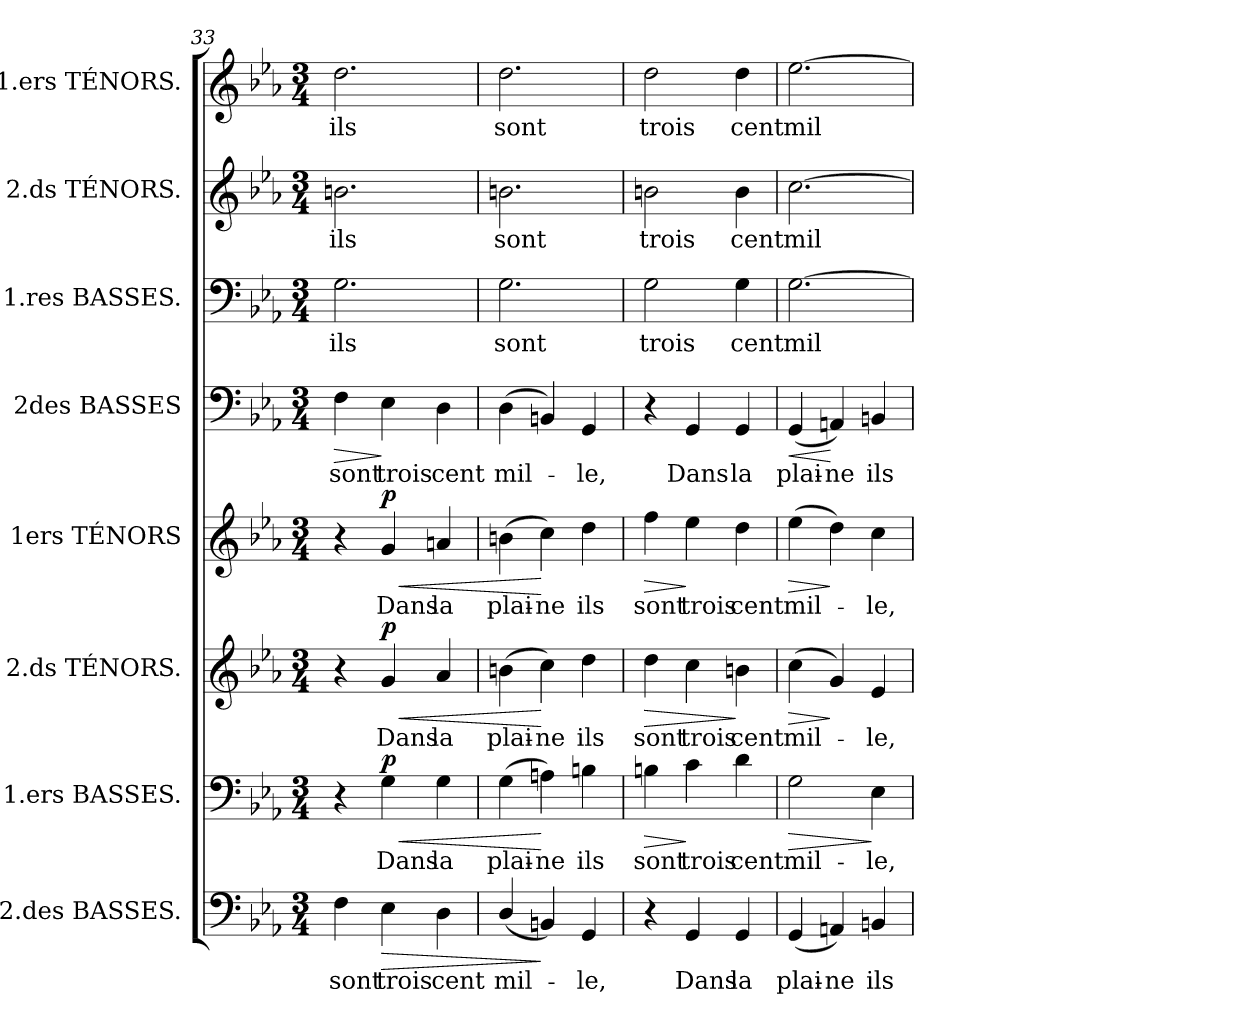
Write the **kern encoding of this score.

**kern	**text	**dynam	**kern	**text	**dynam	**kern	**text	**dynam	**kern	**text	**dynam	**kern	**text	**dynam	**kern	**text	**kern	**text	**kern	**text
*part8	*part8	*part8	*part7	*part7	*part7	*part6	*part6	*part6	*part5	*part5	*part5	*part4	*part4	*part4	*part3	*part3	*part2	*part2	*part1	*part1
*staff8	*staff8	*staff8	*staff7	*staff7	*staff7	*staff6	*staff6	*staff6	*staff5	*staff5	*staff5	*staff4	*staff4	*staff4	*staff3	*staff3	*staff2	*staff2	*staff1	*staff1
*I"2.des BASSES.	*	*	*I"1.ers BASSES.	*	*	*I"2.ds TÉNORS.	*	*	*I"1ers TÉNORS	*	*	*I"2des BASSES	*	*	*I"1.res BASSES.	*	*I"2.ds TÉNORS.	*	*I"1.ers TÉNORS.	*
*clefF4	*	*	*clefF4	*	*	*clefG2	*	*	*clefG2	*	*	*clefF4	*	*	*clefF4	*	*clefG2	*	*clefG2	*
*k[b-e-a-]	*	*	*k[b-e-a-]	*	*	*k[b-e-a-]	*	*	*k[b-e-a-]	*	*	*k[b-e-a-]	*	*	*k[b-e-a-]	*	*k[b-e-a-]	*	*k[b-e-a-]	*
*E-:	*	*	*E-:	*	*	*E-:	*	*	*E-:	*	*	*E-:	*	*	*E-:	*	*E-:	*	*E-:	*
*M3/4	*	*	*M3/4	*	*	*M3/4	*	*	*M3/4	*	*	*M3/4	*	*	*M3/4	*	*M3/4	*	*M3/4	*
=33	=33	=33	=33	=33	=33	=33	=33	=33	=33	=33	=33	=33	=33	=33	=33	=33	=33	=33	=33	=33
!	!LO:LY:b	!	!	!	!	!	!	!	!	!	!	!	!	!	!	!	!	!	!	!
!	!	!	!	!	!	!	!	!	!	!	!	!	!LO:LY:b	!LO:HP:b	!	!	!	!	!	!
!	!	!	!	!	!	!	!	!	!	!	!	!	!	!	!	!LO:LY:b	!	!	!	!
!	!	!	!	!	!	!	!	!	!	!	!	!	!	!	!	!	!	!LO:LY:b	!	!
!	!	!	!	!	!	!	!	!	!	!	!	!	!	!	!	!	!	!	!	!LO:LY:b
4F\	sont	.	4r	.	.	4r	.	.	4r	.	.	4F\	sont	>	2.G\	ils	2.bn\	ils	2.dd\	ils
!	!LO:LY:b	!LO:HP:b	!	!	!	!	!	!	!	!	!	!	!	!	!	!	!	!	!	!
!	!	!	!	!LO:LY:b	!LO:HP:b	!	!	!	!	!	!	!	!	!	!	!	!	!	!	!
!	!	!	!	!	!	!	!LO:LY:b	!LO:HP:b	!	!	!	!	!	!	!	!	!	!	!	!
!	!	!	!	!	!	!	!	!	!	!LO:LY:b	!LO:HP:b	!	!	!	!	!	!	!	!	!
!	!	!	!	!	!LO:DY:n=1:a	!	!	!LO:DY:n=1:a	!	!	!LO:DY:n=1:a	!	!LO:LY:b	!	!	!	!	!	!	!
4E-\	trois	>	4G\	Dans	< p	4g/	Dans	< p	4g/	Dans	< p	4E-\	trois	]	.	.	.	.	.	.
!	!LO:LY:b	!	!	!	!	!	!	!	!	!	!	!	!	!	!	!	!	!	!	!
!	!	!	!	!LO:LY:b	!	!	!	!	!	!	!	!	!	!	!	!	!	!	!	!
!	!	!	!	!	!	!	!LO:LY:b	!	!	!	!	!	!	!	!	!	!	!	!	!
!	!	!	!	!	!	!	!	!	!	!LO:LY:b	!	!	!	!	!	!	!	!	!	!
!	!	!	!	!	!	!	!	!	!	!	!	!	!LO:LY:b	!	!	!	!	!	!	!
4D\	cent	.	4G\	la	.	4a-/	la	.	4an/	la	.	4D\	cent	.	.	.	.	.	.	.
=34	=34	=34	=34	=34	=34	=34	=34	=34	=34	=34	=34	=34	=34	=34	=34	=34	=34	=34	=34	=34
!	!LO:LY:b	!	!	!	!	!	!	!	!	!	!	!	!	!	!	!	!	!	!	!
!	!	!	!	!LO:LY:b	!	!	!	!	!	!	!	!	!	!	!	!	!	!	!	!
!	!	!	!	!	!	!	!LO:LY:b	!	!	!	!	!	!	!	!	!	!	!	!	!
!	!	!	!	!	!	!	!	!	!	!LO:LY:b	!	!	!	!	!	!	!	!	!	!
!	!	!	!	!	!	!	!	!	!	!	!	!	!LO:LY:b	!	!	!	!	!	!	!
!	!	!	!	!	!	!	!	!	!	!	!	!	!	!	!	!LO:LY:b	!	!	!	!
!	!	!	!	!	!	!	!	!	!	!	!	!	!	!	!	!	!	!LO:LY:b	!	!
!	!	!	!	!	!	!	!	!	!	!	!	!	!	!	!	!	!	!	!	!LO:LY:b
(<4D/	mil-	.	(>4G\	plai-	.	(>4bn\	plai-	.	(>4bn\	plai-	.	(>4D\	mil-	.	2.G\	sont	2.bn\	sont	2.dd\	sont
!	!	!	!	!LO:LY:b	!	!	!	!	!	!	!	!	!	!	!	!	!	!	!	!
!	!	!	!	!	!	!	!LO:LY:b	!	!	!	!	!	!	!	!	!	!	!	!	!
!	!	!	!	!	!	!	!	!	!	!LO:LY:b	!	!	!	!	!	!	!	!	!	!
4BBn/)	.	]	4An\)	-ne	[	4cc\)	-ne	[	4cc\)	-ne	[	4BBn/)	.	.	.	.	.	.	.	.
!	!LO:LY:b	!	!	!	!	!	!	!	!	!	!	!	!	!	!	!	!	!	!	!
!	!	!	!	!LO:LY:b	!	!	!	!	!	!	!	!	!	!	!	!	!	!	!	!
!	!	!	!	!	!	!	!LO:LY:b	!	!	!	!	!	!	!	!	!	!	!	!	!
!	!	!	!	!	!	!	!	!	!	!LO:LY:b	!	!	!	!	!	!	!	!	!	!
!	!	!	!	!	!	!	!	!	!	!	!	!	!LO:LY:b	!	!	!	!	!	!	!
4GG/	-le,	.	4Bn\	ils	.	4dd\	ils	.	4dd\	ils	.	4GG/	-le,	.	.	.	.	.	.	.
=35	=35	=35	=35	=35	=35	=35	=35	=35	=35	=35	=35	=35	=35	=35	=35	=35	=35	=35	=35	=35
!	!	!	!	!LO:LY:b	!LO:HP:b	!	!	!	!	!	!	!	!	!	!	!	!	!	!	!
!	!	!	!	!	!	!	!LO:LY:b	!LO:HP:b	!	!	!	!	!	!	!	!	!	!	!	!
!	!	!	!	!	!	!	!	!	!	!LO:LY:b	!LO:HP:b	!	!	!	!	!	!	!	!	!
!	!	!	!	!	!	!	!	!	!	!	!	!	!	!	!	!LO:LY:b	!	!	!	!
!	!	!	!	!	!	!	!	!	!	!	!	!	!	!	!	!	!	!LO:LY:b	!	!
!	!	!	!	!	!	!	!	!	!	!	!	!	!	!	!	!	!	!	!	!LO:LY:b
4r	.	.	4Bn\	sont	>	4dd\	sont	>	4ff\	sont	>	4r	.	.	2G\	trois	2bn\	trois	2dd\	trois
!	!LO:LY:b	!	!	!	!	!	!	!	!	!	!	!	!	!	!	!	!	!	!	!
!	!	!	!	!LO:LY:b	!	!	!	!	!	!	!	!	!	!	!	!	!	!	!	!
!	!	!	!	!	!	!	!LO:LY:b	!	!	!	!	!	!	!	!	!	!	!	!	!
!	!	!	!	!	!	!	!	!	!	!LO:LY:b	!	!	!	!	!	!	!	!	!	!
!	!	!	!	!	!	!	!	!	!	!	!	!	!LO:LY:b	!	!	!	!	!	!	!
4GG/	Dans	.	4c\	trois	]	4cc\	trois	.	4ee-\	trois	]	4GG/	Dans	.	.	.	.	.	.	.
!	!LO:LY:b	!	!	!	!	!	!	!	!	!	!	!	!	!	!	!	!	!	!	!
!	!	!	!	!LO:LY:b	!	!	!	!	!	!	!	!	!	!	!	!	!	!	!	!
!	!	!	!	!	!	!	!LO:LY:b	!	!	!	!	!	!	!	!	!	!	!	!	!
!	!	!	!	!	!	!	!	!	!	!LO:LY:b	!	!	!	!	!	!	!	!	!	!
!	!	!	!	!	!	!	!	!	!	!	!	!	!LO:LY:b	!	!	!	!	!	!	!
!	!	!	!	!	!	!	!	!	!	!	!	!	!	!	!	!LO:LY:b	!	!	!	!
!	!	!	!	!	!	!	!	!	!	!	!	!	!	!	!	!	!	!LO:LY:b	!	!
!	!	!	!	!	!	!	!	!	!	!	!	!	!	!	!	!	!	!	!	!LO:LY:b
4GG/	la	.	4d\	cent	.	4bn\	cent	]	4dd\	cent	.	4GG/	la	.	4G\	cent	4b\	cent	4dd\	cent
!!LO:LB:g=z
=36	=36	=36	=36	=36	=36	=36	=36	=36	=36	=36	=36	=36	=36	=36	=36	=36	=36	=36	=36	=36
!	!LO:LY:b	!	!	!	!	!	!	!	!	!	!	!	!	!	!	!	!	!	!	!
!	!	!	!	!LO:LY:b	!LO:HP:b	!	!	!	!	!	!	!	!	!	!	!	!	!	!	!
!	!	!	!	!	!	!	!LO:LY:b	!LO:HP:b	!	!	!	!	!	!	!	!	!	!	!	!
!	!	!	!	!	!	!	!	!	!	!LO:LY:b	!LO:HP:b	!	!	!	!	!	!	!	!	!
!	!	!	!	!	!	!	!	!	!	!	!	!	!LO:LY:b	!LO:HP:b	!	!	!	!	!	!
!	!	!	!	!	!	!	!	!	!	!	!	!	!	!	!	!LO:LY:b	!	!	!	!
!	!	!	!	!	!	!	!	!	!	!	!	!	!	!	!	!	!	!LO:LY:b	!	!
!	!	!	!	!	!	!	!	!	!	!	!	!	!	!	!	!	!	!	!	!LO:LY:b
(<4GG/	plai-	.	2G\	mil-	>	(>4cc\	mil-	>	(>4ee-\	mil-	>	(<4GG/	plai-	<	[>2.G\	mil-	[>2.cc\	mil-	[>2.ee-\	mil-
!	!LO:LY:b	!	!	!	!	!	!	!	!	!	!	!	!	!	!	!	!	!	!	!
!	!	!	!	!	!	!	!	!	!	!	!	!	!LO:LY:b	!	!	!	!	!	!	!
4AAn/)	-ne	.	.	.	.	4g/)	.	]	4dd\)	.	]	4AAn/)	-ne	[	.	.	.	.	.	.
!	!LO:LY:b	!	!	!	!	!	!	!	!	!	!	!	!	!	!	!	!	!	!	!
!	!	!	!	!LO:LY:b	!	!	!	!	!	!	!	!	!	!	!	!	!	!	!	!
!	!	!	!	!	!	!	!LO:LY:b	!	!	!	!	!	!	!	!	!	!	!	!	!
!	!	!	!	!	!	!	!	!	!	!LO:LY:b	!	!	!	!	!	!	!	!	!	!
!	!	!	!	!	!	!	!	!	!	!	!	!	!LO:LY:b	!	!	!	!	!	!	!
4BBn/	ils	.	4E-\	-le,	]	4e-/	-le,	.	4cc\	-le,	.	4BBn/	ils	.	.	.	.	.	.	.
=	=	=	=	=	=	=	=	=	=	=	=	=	=	=	=	=	=	=	=	=
*-	*-	*-	*-	*-	*-	*-	*-	*-	*-	*-	*-	*-	*-	*-	*-	*-	*-	*-	*-	*-
